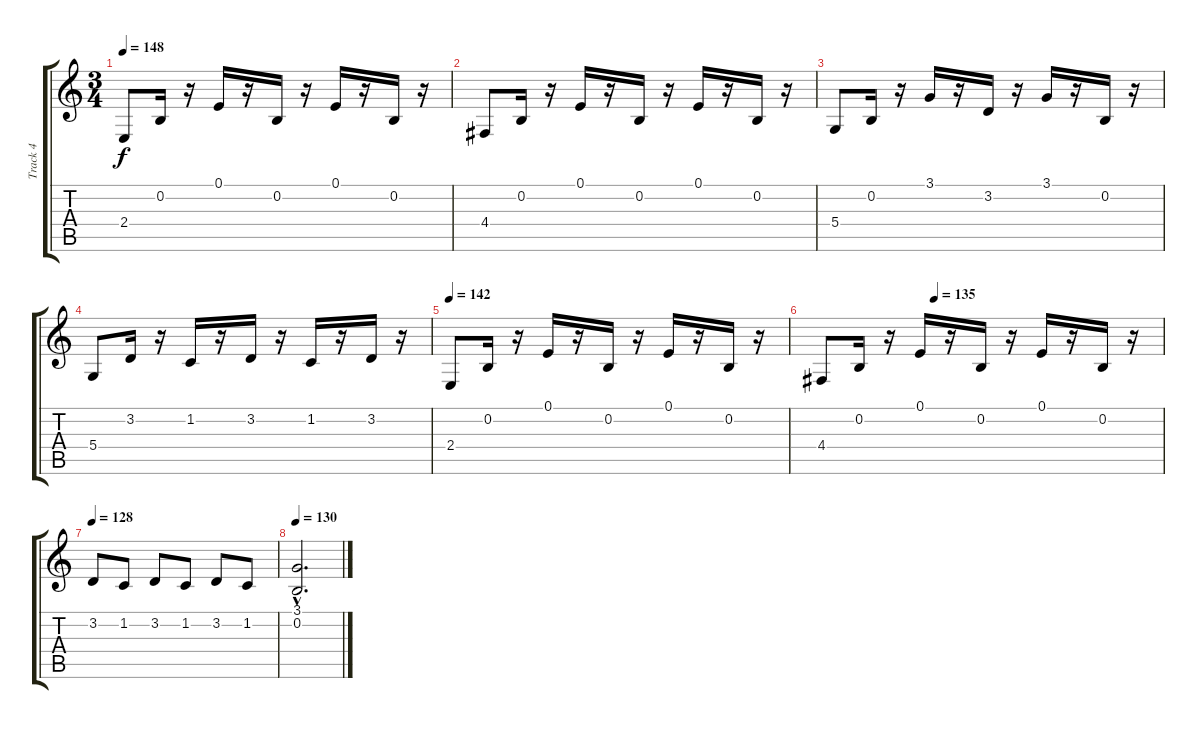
\track ("Track 4" "Track 4") {instrument viola}
\staff {score tabs}
\tuning (E4 B3 G3 D3 A2 E2) {hide}
\ts (3 4)
\tempo 148
\clef g2
\ks c
2.4.8{dy f} 0.2.16 r.16 0.1.16 r.16 0.2.16 r.16 0.1.16 r.16 0.2.16 r.16 |
4.4.8 0.2.16 r.16 0.1.16 r.16 0.2.16 r.16 0.1.16 r.16 0.2.16 r.16 |
5.4.8 0.2.16 r.16 3.1.16 r.16 3.2.16 r.16 3.1.16 r.16 0.2.16 r.16 |
5.4.8 3.2.16 r.16 1.2.16 r.16 3.2.16 r.16 1.2.16 r.16 3.2.16 r.16 |
\tempo 142
2.4.8 0.2.16 r.16 0.1.16 r.16 0.2.16 r.16 0.1.16 r.16 0.2.16 r.16 |
\tempo (135 0.3333333333333333)
4.4.8 0.2.16 r.16 0.1.16 r.16 0.2.16 r.16 0.1.16 r.16 0.2.16 r.16 |
\tempo 128
3.2.8 1.2.8 3.2.8 1.2.8 3.2.8 1.2.8 |
\tempo 130
(3.1{hac} 0.2{hac}).2{d}
